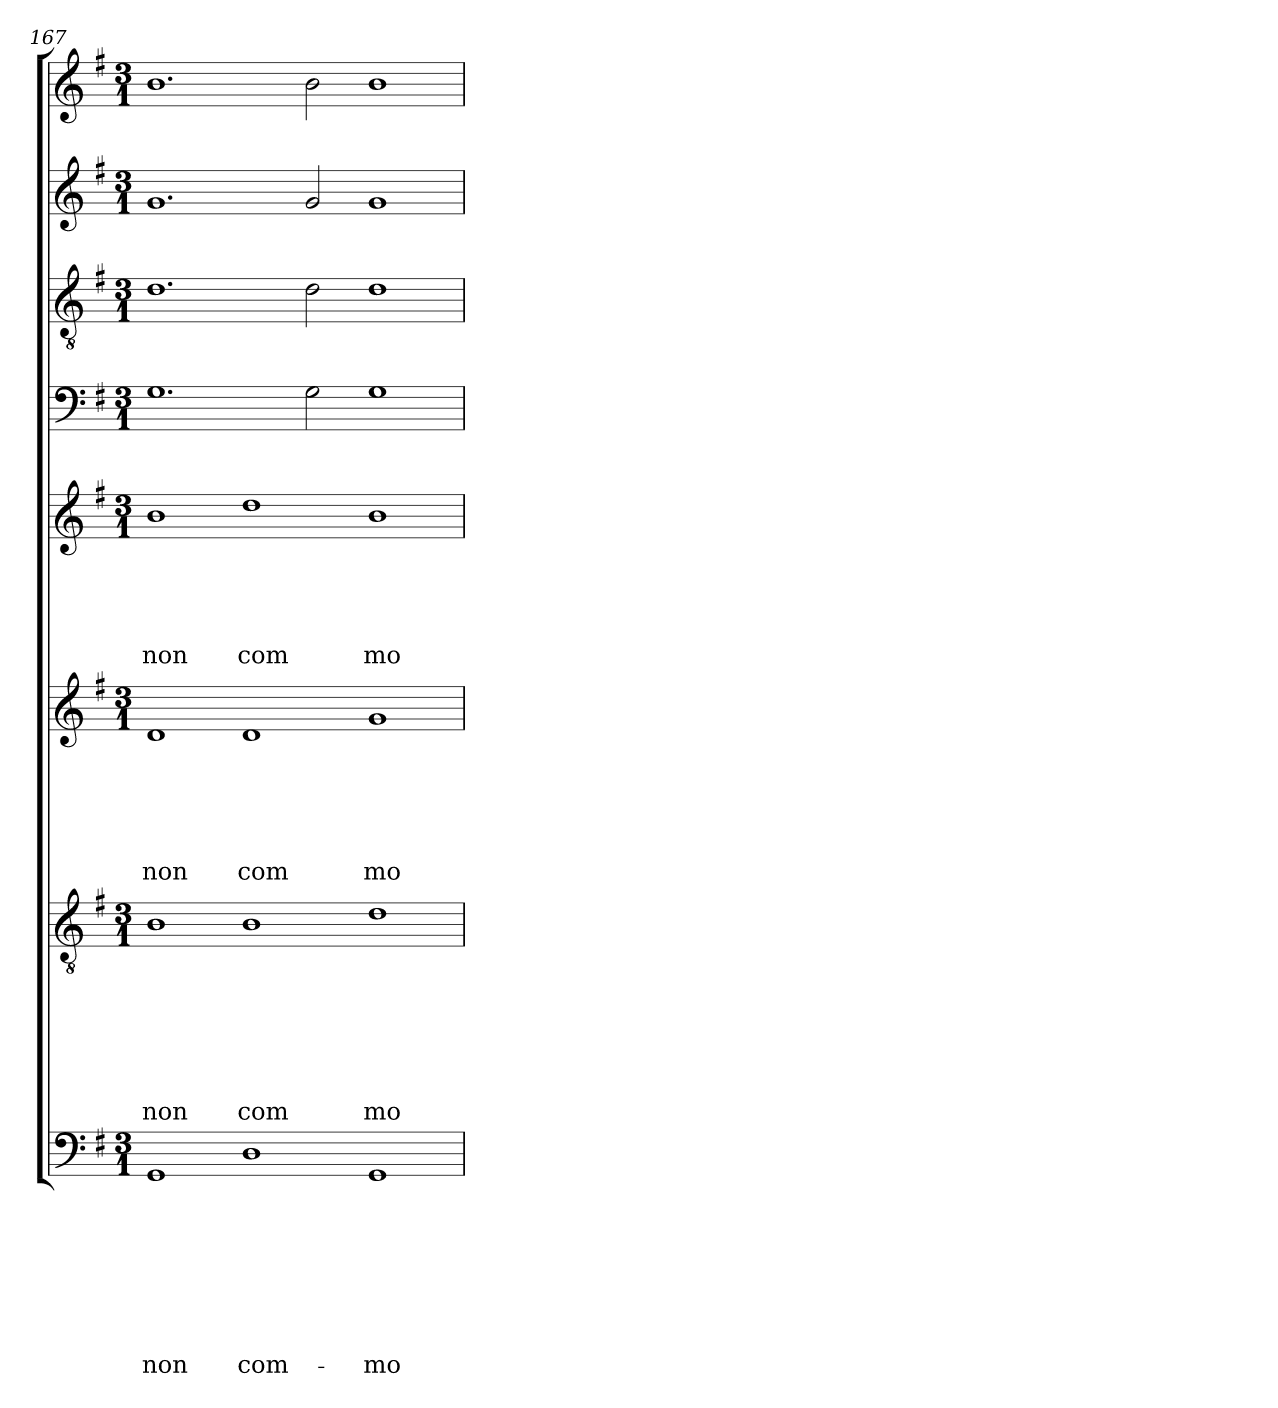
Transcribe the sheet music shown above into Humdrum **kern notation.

**kern	**text	**text	**text	**text	**text	**text	**text	**text	**kern	**text	**text	**text	**text	**text	**text	**text	**kern	**text	**text	**text	**text	**text	**text	**kern	**text	**text	**text	**text	**text	**kern	**kern	**kern	**kern
*part8	*part8	*part8	*part8	*part8	*part8	*part8	*part8	*part8	*part7	*part7	*part7	*part7	*part7	*part7	*part7	*part7	*part6	*part6	*part6	*part6	*part6	*part6	*part6	*part5	*part5	*part5	*part5	*part5	*part5	*part4	*part3	*part2	*part1
*staff8	*staff8	*staff8	*staff8	*staff8	*staff8	*staff8	*staff8	*staff8	*staff7	*staff7	*staff7	*staff7	*staff7	*staff7	*staff7	*staff7	*staff6	*staff6	*staff6	*staff6	*staff6	*staff6	*staff6	*staff5	*staff5	*staff5	*staff5	*staff5	*staff5	*staff4	*staff3	*staff2	*staff1
*clefF4	*	*	*	*	*	*	*	*	*clefGv2	*	*	*	*	*	*	*	*clefG2	*	*	*	*	*	*	*clefG2	*	*	*	*	*	*clefF4	*clefGv2	*clefG2	*clefG2
*k[f#]	*	*	*	*	*	*	*	*	*k[f#]	*	*	*	*	*	*	*	*k[f#]	*	*	*	*	*	*	*k[f#]	*	*	*	*	*	*k[f#]	*k[f#]	*k[f#]	*k[f#]
*G:	*	*	*	*	*	*	*	*	*G:	*	*	*	*	*	*	*	*G:	*	*	*	*	*	*	*G:	*	*	*	*	*	*G:	*G:	*G:	*G:
*M3/1	*	*	*	*	*	*	*	*	*M3/1	*	*	*	*	*	*	*	*M3/1	*	*	*	*	*	*	*M3/1	*	*	*	*	*	*M3/1	*M3/1	*M3/1	*M3/1
=167	=167	=167	=167	=167	=167	=167	=167	=167	=167	=167	=167	=167	=167	=167	=167	=167	=167	=167	=167	=167	=167	=167	=167	=167	=167	=167	=167	=167	=167	=167	=167	=167	=167
!	!	!	!	!	!	!	!	!LO:LY:b	!	!	!	!	!	!	!	!LO:LY:b	!	!	!	!	!	!	!LO:LY:b	!	!	!	!	!	!LO:LY:b	!	!	!	!
1GG	.	.	.	.	.	.	.	non	1B	.	.	.	.	.	.	non	1d	.	.	.	.	.	non	1b	.	.	.	.	non	1.G	1.d	1.g	1.b
!	!	!	!	!	!	!	!	!LO:LY:b	!	!	!	!	!	!	!	!LO:LY:b	!	!	!	!	!	!	!LO:LY:b	!	!	!	!	!	!LO:LY:b	!	!	!	!
1D	.	.	.	.	.	.	.	com-	1B	.	.	.	.	.	.	com	1d	.	.	.	.	.	com	1dd	.	.	.	.	com	.	.	.	.
.	.	.	.	.	.	.	.	.	.	.	.	.	.	.	.	.	.	.	.	.	.	.	.	.	.	.	.	.	.	2G\	2d\	2g/	2b\
!	!	!	!	!	!	!	!	!LO:LY:b	!	!	!	!	!	!	!	!LO:LY:b	!	!	!	!	!	!	!LO:LY:b	!	!	!	!	!	!LO:LY:b	!	!	!	!
1GG	.	.	.	.	.	.	.	-mo-	1d	.	.	.	.	.	.	mo	1g	.	.	.	.	.	mo	1b	.	.	.	.	mo	1G	1d	1g	1b
=	=	=	=	=	=	=	=	=	=	=	=	=	=	=	=	=	=	=	=	=	=	=	=	=	=	=	=	=	=	=	=	=	=
*-	*-	*-	*-	*-	*-	*-	*-	*-	*-	*-	*-	*-	*-	*-	*-	*-	*-	*-	*-	*-	*-	*-	*-	*-	*-	*-	*-	*-	*-	*-	*-	*-	*-
